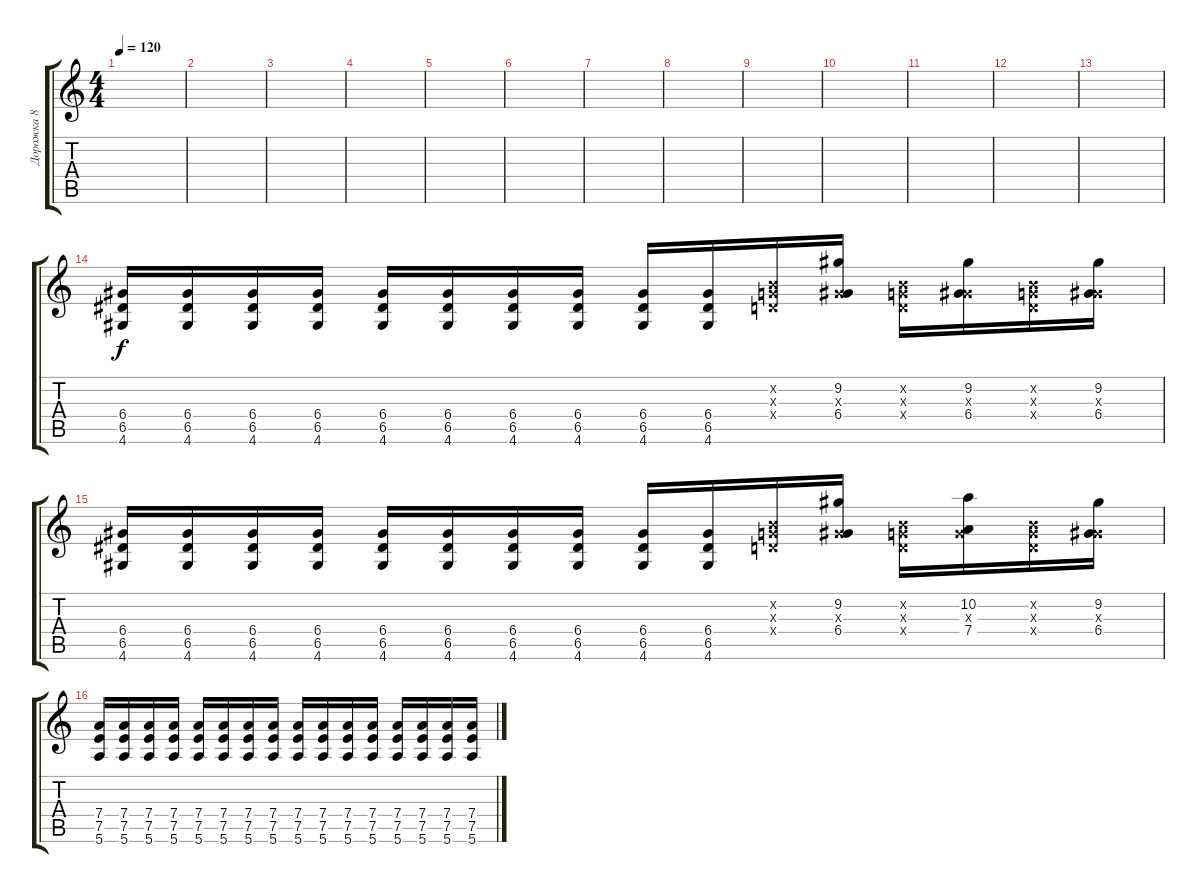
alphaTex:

\track ("Дорожка 8" "Дорожка 8") {instrument overdrivenguitar}
\staff {score tabs}
\tuning (E4 B3 G3 D3 A2 E2) {hide}
\ts (4 4)
\tempo 120
\clef g2
\ks c
|
|
|
|
|
|
|
|
|
|
|
|
|
(6.4 6.5 4.6).16 (6.4 6.5 4.6).16 (6.4 6.5 4.6).16 (6.4 6.5 4.6).16 (6.4 6.5 4.6).16 (6.4 6.5 4.6).16 (6.4 6.5 4.6).16 (6.4 6.5 4.6).16 (6.4 6.5 4.6).16 (6.4 6.5 4.6).16 (0.2{x} 0.3{x} 0.4{x}).16 (9.2 0.3{x} 6.4).16 (0.2{x} 0.3{x} 0.4{x}).16 (9.2 0.3{x} 6.4).16 (0.2{x} 0.3{x} 0.4{x}).16 (9.2 0.3{x} 6.4).16 |
(6.4 6.5 4.6).16 (6.4 6.5 4.6).16 (6.4 6.5 4.6).16 (6.4 6.5 4.6).16 (6.4 6.5 4.6).16 (6.4 6.5 4.6).16 (6.4 6.5 4.6).16 (6.4 6.5 4.6).16 (6.4 6.5 4.6).16 (6.4 6.5 4.6).16 (0.2{x} 0.3{x} 0.4{x}).16 (9.2 0.3{x} 6.4).16 (0.2{x} 0.3{x} 0.4{x}).16 (10.2 0.3{x} 7.4).16 (0.2{x} 0.3{x} 0.4{x}).16 (9.2 0.3{x} 6.4).16 |
(7.4 7.5 5.6).16 (7.4 7.5 5.6).16 (7.4 7.5 5.6).16 (7.4 7.5 5.6).16 (7.4 7.5 5.6).16 (7.4 7.5 5.6).16 (7.4 7.5 5.6).16 (7.4 7.5 5.6).16 (7.4 7.5 5.6).16 (7.4 7.5 5.6).16 (7.4 7.5 5.6).16 (7.4 7.5 5.6).16 (7.4 7.5 5.6).16 (7.4 7.5 5.6).16 (7.4 7.5 5.6).16 (7.4 7.5 5.6).16
